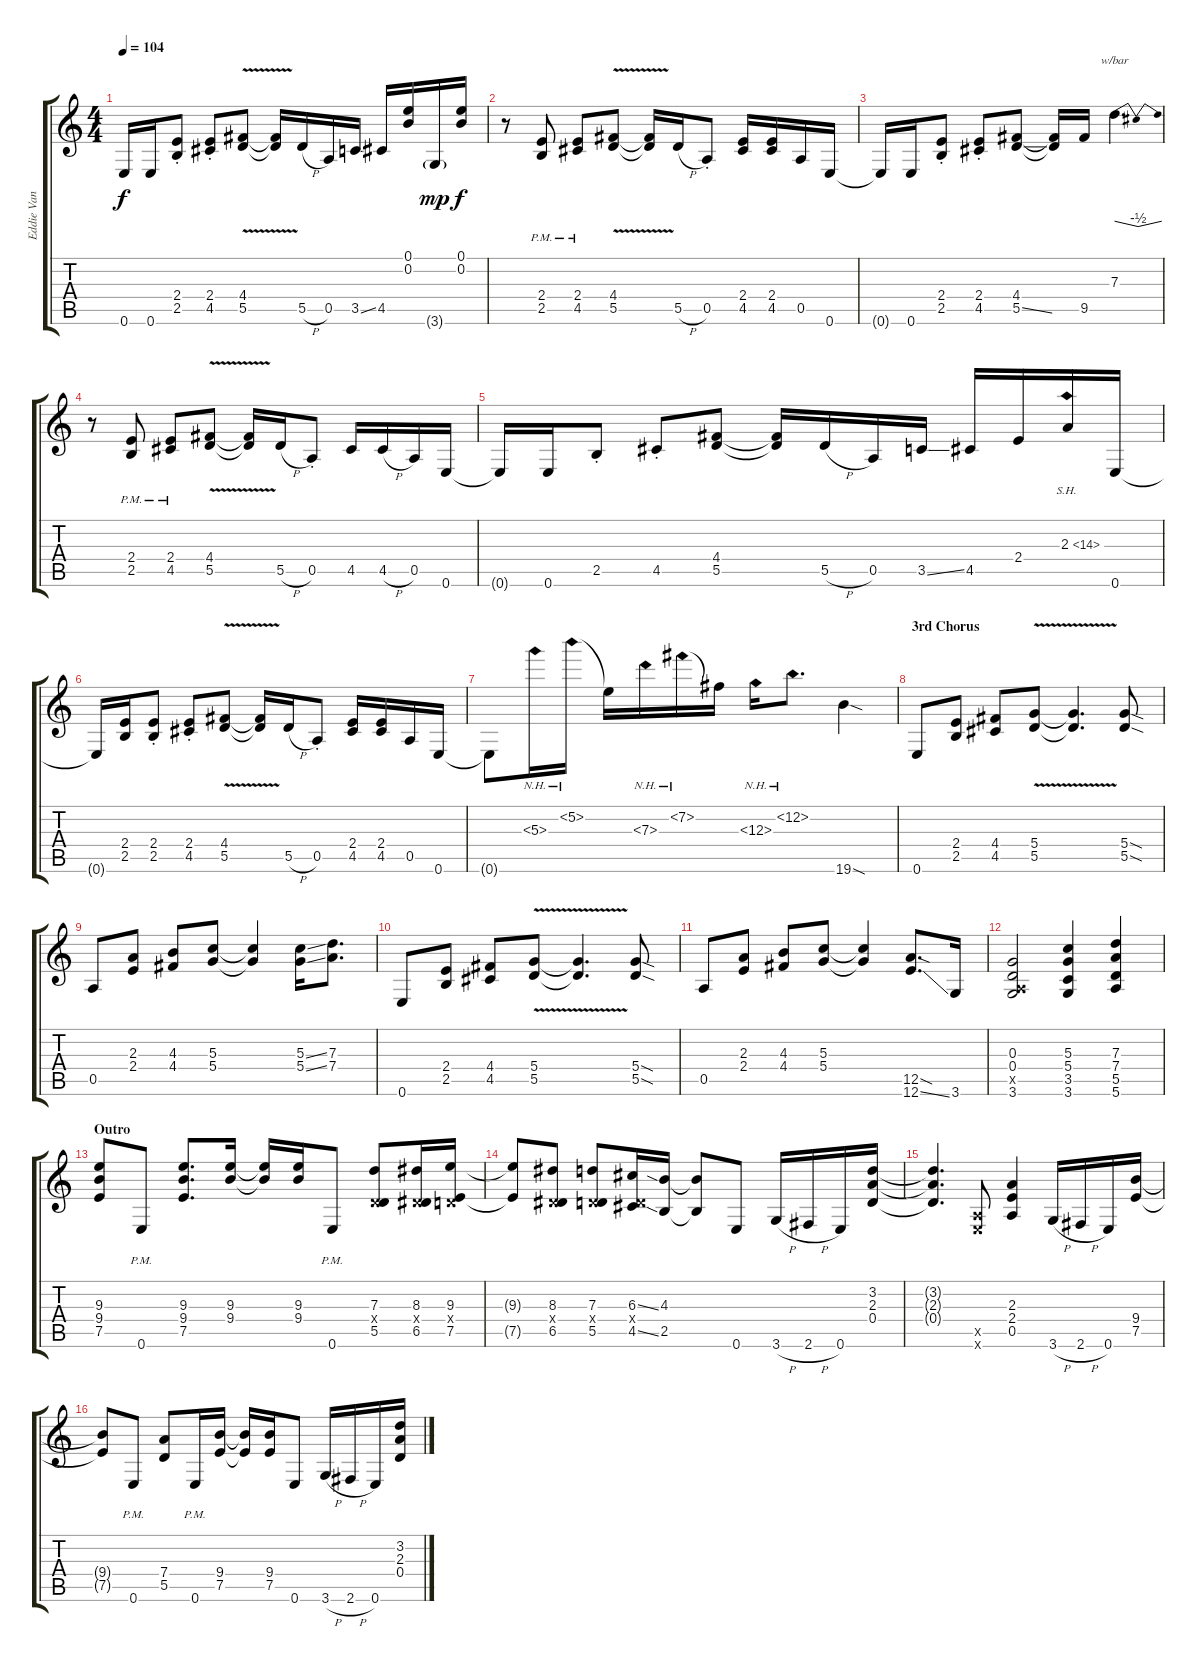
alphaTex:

\track ("Eddie Van Halen" "Eddie Van ") {instrument distortionguitar}
\staff {score tabs}
\tuning (E4 B3 G3 D3 A2 E2) {hide}
\ts (4 4)
\tempo 104
\clef g2
\ks c
0.6{t}.16{dy f} 0.6.16 (2.4{st} 2.5{st}).8 (2.4{st} 4.5{st}).8 (4.4{v} 5.5{v}).8 (4.4{t} 5.5{t}).16 5.5{h}.16 0.5.16 3.5{ss}.16 4.5.16 (0.1 0.2).16 3.6{g}.16{dy mp} (0.1 0.2).16{dy f} |
r.8 (2.4{pm} 2.5{pm}).8 (2.4{pm} 4.5{pm}).8 (4.4{v} 5.5{v}).8 (4.4{t} 5.5{t}).16 5.5{h}.16 0.5{st}.8 (2.4 4.5).16 (2.4 4.5).16 0.5.16 0.6.16 |
0.6{t}.16 0.6.16 (2.4{st} 2.5{st}).8 (2.4{st} 4.5{st}).8 (4.4 5.5{ss}).8 (4.4{t} 5.5{t}).16 9.5.16 7.3.4{d tbe (dip default 0 0 30 -2 60 0)} |
r.8 (2.4{pm} 2.5{pm}).8 (2.4{pm} 4.5{pm}).8 (4.4{v} 5.5{v}).8 (4.4{t} 5.5{t}).16 5.5{h}.16 0.5{st}.8 4.5.16 4.5{h}.16 0.5.16 0.6.16 |
0.6{t}.16 0.6.16 2.5{st}.8 4.5{st}.8 (4.4 5.5).8 (4.4{t} 5.5{t}).16 5.5{h}.16 0.5.16 3.5{ss}.16 4.5.16 2.4.16 2.3{sh 12}.16 0.6.16 |
0.6{t}.16 (2.4 2.5).16 (2.4{st} 2.5{st}).8 (2.4{st} 4.5{st}).8 (4.4{v} 5.5{v}).8 (4.4{t} 5.5{t}).16 5.5{h}.16 0.5{st}.8 (2.4 4.5).16 (2.4 4.5).16 0.5.16 0.6.16 |
0.6{t}.8 5.3{nh}.16 5.2{nh}.16 5.2{t}.16 7.3{nh}.16 7.2{nh}.16 7.2{t}.16 12.3{nh}.16 12.2{nh}.8{d} 19.6{sod}.4 |
\section ("" "3rd Chorus")
0.6.8 (2.4 2.5).8 (4.4 4.5).8 (5.4{v} 5.5{v}).8 (5.4{t} 5.5{t}).4{d} (5.4{sod} 5.5{sod}).8 |
0.5.8 (2.3 2.4).8 (4.3 4.4).8 (5.3 5.4).8 (5.3{t} 5.4{t}).4 (5.3{ss} 5.4{ss}).16 (7.3 7.4).8{d} |
0.6.8 (2.4 2.5).8 (4.4 4.5).8 (5.4{v} 5.5{v}).8 (5.4{t} 5.5{t}).4{d} (5.4{sod} 5.5{sod}).8 |
0.5.8 (2.3 2.4).8 (4.3 4.4).8 (5.3 5.4).8 (5.3{t} 5.4{t}).4 (12.5{sod} 12.6{ss}).8{d} 3.6.16 |
(0.3 0.4 0.5{x} 3.6).2 (5.3 5.4 3.5 3.6).4 (7.3 7.4 5.5 5.6).4 |
\section ("" "Outro")
(9.3 9.4 7.5).8 0.6{pm}.8 (9.3 9.4 7.5).8{d} (9.3 9.4).16 (9.3{t} 9.4{t}).16 (9.3 9.4).16 0.6{pm}.8 (7.3 0.4{x} 5.5).8 (8.3 0.4{x} 6.5).16 (9.3 0.4{x} 7.5).16 |
(9.3{t} 7.5{t}).8 (8.3 0.4{x} 6.5).8 (7.3 0.4{x} 5.5).8 (6.3{ss} 0.4{x} 4.5{ss}).16 (4.3 2.5).16 (4.3{t} 2.5{t}).8 0.6.8 3.6{h}.16 2.6{h}.16 0.6.16 (3.2 2.3 0.4).16 |
(3.2{t} 2.3{t} 0.4{t}).4{d} (0.5{x} 0.6{x}).8 (2.3 2.4 0.5).4 3.6{h}.16 2.6{h}.16 0.6.16 (9.4 7.5).16 |
(9.4{t} 7.5{t}).8 0.6{pm}.8 (7.4 5.5).8 0.6{pm}.16 (9.4 7.5).16 (9.4{t} 7.5{t}).16 (9.4 7.5).16 0.6.8 3.6{h}.16 2.6{h}.16 0.6.16 (3.2 2.3 0.4).16
